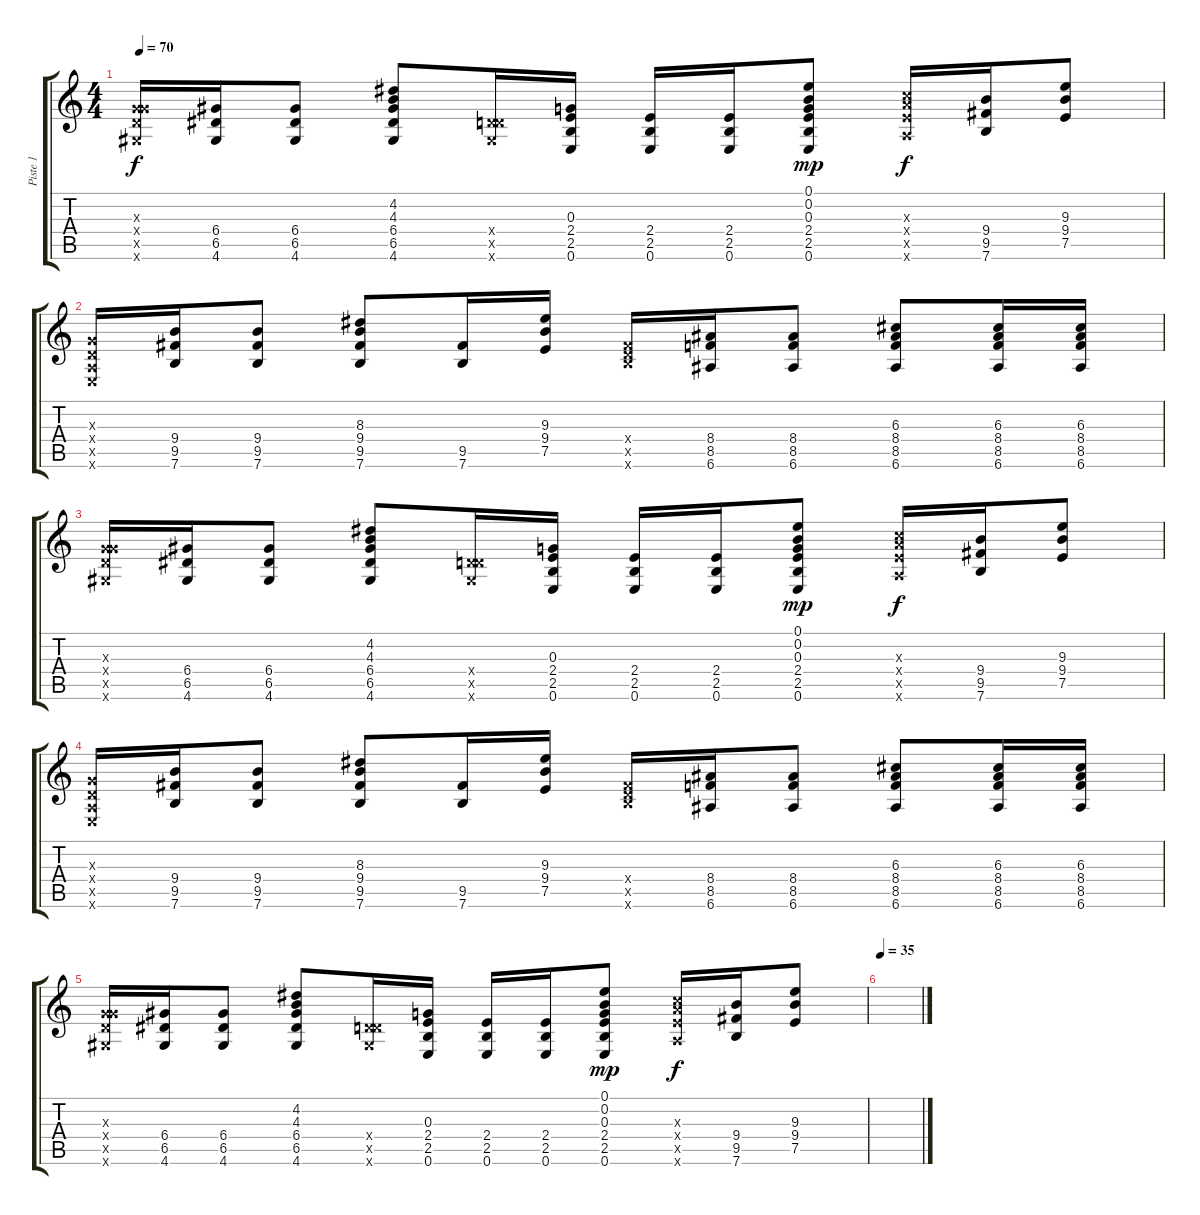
\track ("Piste 1" "Piste 1") {instrument acousticguitarsteel}
\staff {score tabs}
\tuning (E4 B3 G3 D3 A2 E2) {hide}
\ts (4 4)
\tempo 70
\clef g2
\ks c
(0.3{x} 5.4{x} 5.5{x} 4.6{x}).16{dy f} (6.4 6.5 4.6).16 (6.4 6.5 4.6).8 (4.2 4.3 6.4 6.5 4.6).8 (0.4{x} 5.5{x} 4.6{x}).16 (0.3 2.4 2.5 0.6).16 (2.4 2.5 0.6).16 (2.4 2.5 0.6).16 (0.1 0.2 0.3 2.4 2.5 0.6).8{dy mp} (5.3{x} 7.4{x} 7.5{x} 5.6{x}).16{dy f} (9.4 9.5 7.6).16 (9.3 9.4 7.5).8 |
(0.3{x} 0.4{x} 0.5{x} 0.6{x}).16 (9.4 9.5 7.6).16 (9.4 9.5 7.6).8 (8.3 9.4 9.5 7.6).8 (9.5 7.6).16 (9.3 9.4 7.5).16 (0.4{x} 9.5{x} 7.6{x}).16 (8.4 8.5 6.6).16 (8.4 8.5 6.6).8 (6.3 8.4 8.5 6.6).8 (6.3 8.4 8.5 6.6).16 (6.3 8.4 8.5 6.6).16 |
(0.3{x} 5.4{x} 5.5{x} 4.6{x}).16 (6.4 6.5 4.6).16 (6.4 6.5 4.6).8 (4.2 4.3 6.4 6.5 4.6).8 (0.4{x} 5.5{x} 4.6{x}).16 (0.3 2.4 2.5 0.6).16 (2.4 2.5 0.6).16 (2.4 2.5 0.6).16 (0.1 0.2 0.3 2.4 2.5 0.6).8{dy mp} (5.3{x} 7.4{x} 7.5{x} 5.6{x}).16{dy f} (9.4 9.5 7.6).16 (9.3 9.4 7.5).8 |
(0.3{x} 0.4{x} 0.5{x} 0.6{x}).16 (9.4 9.5 7.6).16 (9.4 9.5 7.6).8 (8.3 9.4 9.5 7.6).8 (9.5 7.6).16 (9.3 9.4 7.5).16 (0.4{x} 9.5{x} 7.6{x}).16 (8.4 8.5 6.6).16 (8.4 8.5 6.6).8 (6.3 8.4 8.5 6.6).8 (6.3 8.4 8.5 6.6).16 (6.3 8.4 8.5 6.6).16 |
(0.3{x} 5.4{x} 5.5{x} 4.6{x}).16 (6.4 6.5 4.6).16 (6.4 6.5 4.6).8 (4.2 4.3 6.4 6.5 4.6).8 (0.4{x} 5.5{x} 4.6{x}).16 (0.3 2.4 2.5 0.6).16 (2.4 2.5 0.6).16 (2.4 2.5 0.6).16 (0.1 0.2 0.3 2.4 2.5 0.6).8{dy mp} (5.3{x} 7.4{x} 7.5{x} 5.6{x}).16{dy f} (9.4 9.5 7.6).16 (9.3 9.4 7.5).8 |
\section ("" "")
\tempo 35
